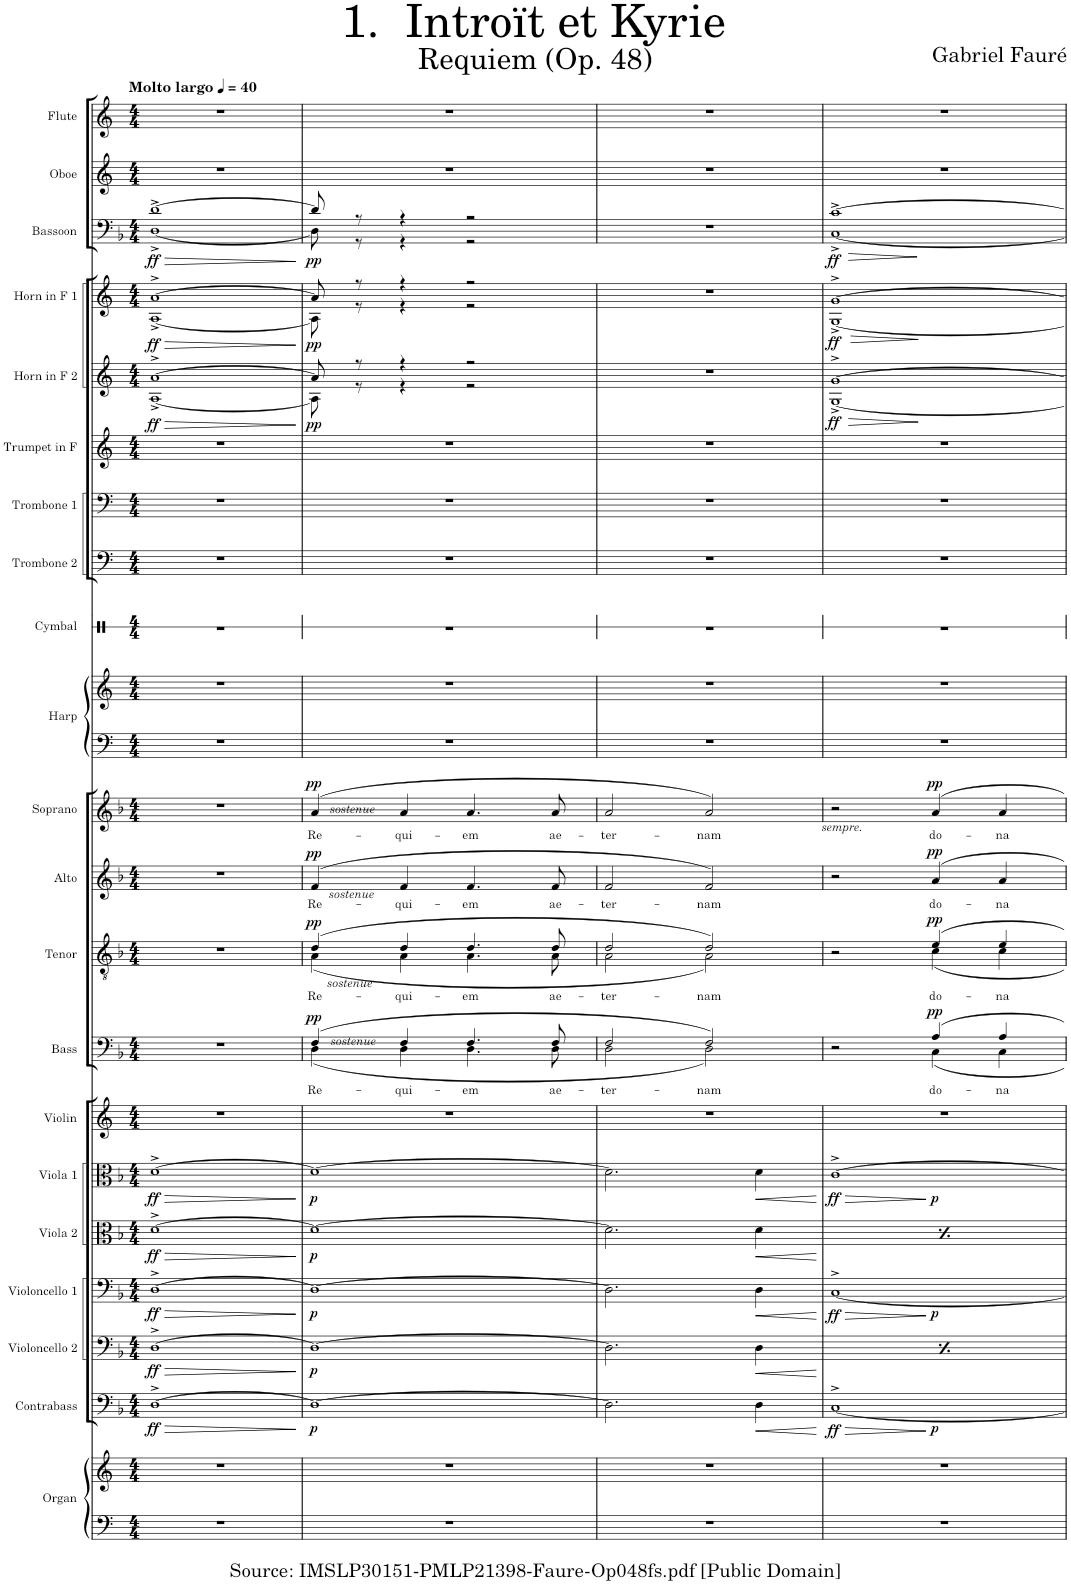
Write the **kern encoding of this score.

**kern	**kern	**kern	**dynam	**kern	**dynam	**kern	**dynam	**kern	**dynam	**kern	**dynam	**kern	**kern	**text	**dynam	**kern	**text	**dynam	**kern	**text	**dynam	**kern	**text	**dynam	**kern	**kern	**kern	**kern	**kern	**kern	**kern	**dynam	**kern	**dynam	**kern	**dynam	**kern	**kern
*part21	*part21	*part20	*part20	*part19	*part19	*part18	*part18	*part17	*part17	*part16	*part16	*part15	*part14	*part14	*part14	*part13	*part13	*part13	*part12	*part12	*part12	*part11	*part11	*part11	*part10	*part10	*part9	*part8	*part7	*part6	*part5	*part5	*part4	*part4	*part3	*part3	*part2	*part1
*staff23	*staff22	*staff21	*staff21	*staff20	*staff20	*staff19	*staff19	*staff18	*staff18	*staff17	*staff17	*staff16	*staff15	*staff15	*staff15	*staff14	*staff14	*staff14	*staff13	*staff13	*staff13	*staff12	*staff12	*staff12	*staff11	*staff10	*staff9	*staff8	*staff7	*staff6	*staff5	*staff5	*staff4	*staff4	*staff3	*staff3	*staff2	*staff1
*I"Organ	*	*I"Contrabass	*	*I"Violoncello 2	*	*I"Violoncello 1	*	*I"Viola 2	*	*I"Viola 1	*	*I"Violin	*I"Bass	*	*	*I"Tenor	*	*	*I"Alto	*	*	*I"Soprano	*	*	*I"Harp	*	*I"Cymbal	*I"Trombone 2	*I"Trombone 1	*I"Trumpet in F	*I"Horn in F 2	*	*I"Horn in F 1	*	*I"Bassoon	*	*I"Oboe	*I"Flute
*I'Org.	*	*I'Cb.	*	*I'Vc. 2	*	*I'Vc. 1	*	*I'Vla. 2	*	*I'Vla. 1	*	*I'Vln.	*I'B.	*	*	*I'T.	*	*	*I'A.	*	*	*I'S.	*	*	*I'Hrp.	*	*I'Cym.	*I'Tbn. 2	*I'Tbn. 1	*I'Tpt. in F	*	*	*	*	*I'Bsn.	*	*I'Ob.	*I'Fl.
*	*	*	*	*	*	*	*	*	*	*	*	*	*	*	*	*	*	*	*	*	*	*	*	*	*	*	*stria1	*	*	*	*	*	*	*	*	*	*	*
*clefF4	*clefG2	*clefF4	*	*clefF4	*	*clefF4	*	*clefC3	*	*clefC3	*	*clefG2	*clefF4	*	*	*clefGv2	*	*	*clefG2	*	*	*clefG2	*	*	*clefF4	*clefG2	*clefX	*clefF4	*clefF4	*clefG2	*clefG2	*	*clefG2	*	*clefF4	*	*clefG2	*clefG2
*	*	*Trd7c12	*	*	*	*	*	*	*	*	*	*	*	*	*	*	*	*	*	*	*	*	*	*	*	*	*	*	*	*Trd-3c-5	*Trd4c7	*	*Trd4c7	*	*	*	*	*
*k[]	*k[]	*k[b-]	*	*k[b-]	*	*k[b-]	*	*k[b-]	*	*k[b-]	*	*k[]	*k[b-]	*	*	*k[b-]	*	*	*k[b-]	*	*	*k[b-]	*	*	*k[]	*k[]	*k[]	*k[]	*k[]	*k[]	*k[]	*	*k[]	*	*k[b-]	*	*k[]	*k[]
*M4/4	*M4/4	*M4/4	*	*M4/4	*	*M4/4	*	*M4/4	*	*M4/4	*	*M4/4	*M4/4	*	*	*M4/4	*	*	*M4/4	*	*	*M4/4	*	*	*M4/4	*M4/4	*M4/4	*M4/4	*M4/4	*M4/4	*M4/4	*	*M4/4	*	*M4/4	*	*M4/4	*M4/4
*MM40	*MM40	*MM40	*	*MM40	*	*MM40	*	*MM40	*	*MM40	*	*MM40	*MM40	*	*	*MM40	*	*	*MM40	*	*	*MM40	*	*	*MM40	*MM40	*MM40	*MM40	*MM40	*MM40	*MM40	*	*MM40	*	*MM40	*	*MM40	*MM40
=1	=1	=1	=1	=1	=1	=1	=1	=1	=1	=1	=1	=1	=1	=1	=1	=1	=1	=1	=1	=1	=1	=1	=1	=1	=1	=1	=1	=1	=1	=1	=1	=1	=1	=1	=1	=1	=1	=1
!	!	!	!	!	!	!	!	!	!	!	!	!	!	!	!	!	!	!	!	!	!	!	!	!	!	!	!	!	!	!	!	!	!	!	!	!	!	!LO:TX:a:B:t=Molto largo
!	!	!	!LO:HP:b	!	!LO:HP:b	!	!LO:HP:b	!	!LO:HP:b	!	!LO:HP:b	!	!	!	!	!	!	!	!	!	!	!	!	!	!	!	!	!	!	!	!	!LO:HP:b	!	!LO:HP:b	!	!LO:HP:b	!	!
*	*	*	*	*	*	*	*	*	*	*	*	*	*	*	*	*	*	*	*	*	*	*	*	*	*	*	*	*	*	*	*^	*	*^	*	*^	*	*	*
!	!	!	!LO:DY:n=1:b	!	!LO:DY:n=1:b	!	!LO:DY:n=1:b	!	!LO:DY:n=1:b	!	!LO:DY:n=1:b	!	!	!	!	!	!	!	!	!	!	!	!	!	!	!	!	!	!	!	!	!	!LO:DY:n=1:b	!	!	!LO:DY:n=1:b	!	!	!LO:DY:n=1:b	!	!
1r	1r	[1D^	> ff	[1D^	> ff	[1D^	> ff	[1d^	> ff	[1d^	> ff	1r	1r	.	.	1r	.	.	1r	.	.	1r	.	.	1r	1r	1r	1r	1r	1r	[1a^>	[1A^	> ff	[1a^>	[1A^	> ff	[1d^	[1D^	> ff	1r	1r
*	*	*	*	*	*	*	*	*	*	*	*	*	*	*	*	*	*	*	*	*	*	*	*	*	*	*	*	*	*	*	*v	*v	*	*	*	*	*v	*v	*	*	*
*	*	*	*	*	*	*	*	*	*	*	*	*	*	*	*	*	*	*	*	*	*	*	*	*	*	*	*	*	*	*	*	*	*v	*v	*	*	*	*	*
.	.	.	]	.	]	.	]	.	]	.	]	.	.	.	.	.	.	.	.	.	.	.	.	.	.	.	.	.	.	.	.	]	.	]	.	]	.	.
=2	=2	=2	=2	=2	=2	=2	=2	=2	=2	=2	=2	=2	=2	=2	=2	=2	=2	=2	=2	=2	=2	=2	=2	=2	=2	=2	=2	=2	=2	=2	=2	=2	=2	=2	=2	=2	=2	=2
!	!	!	!	!	!	!	!	!	!	!	!	!	!	!	!	!	!	!	!	!	!	!LO:TX:b:i:t=sostenue	!	!	!	!	!	!	!	!	!	!	!	!	!	!	!	!
!	!	!	!	!	!	!	!	!	!	!	!	!	!	!	!	!	!	!	!LO:TX:b:i:t=sostenue	!	!	!	!	!	!	!	!	!	!	!	!	!	!	!	!	!	!	!
!	!	!	!	!	!	!	!	!	!	!	!	!	!	!	!	!LO:TX:b:i:t=sostenue	!	!	!	!	!	!	!	!	!	!	!	!	!	!	!	!	!	!	!	!	!	!
!	!	!	!	!	!	!	!	!	!	!	!	!	!LO:TX:b:i:t=sostenue	!	!	!	!	!	!	!	!	!	!	!	!	!	!	!	!	!	!	!	!	!	!	!	!	!
!	!	!	!LO:DY:b	!	!LO:DY:b	!	!LO:DY:b	!	!LO:DY:b	!	!LO:DY:b	!	!	!LO:LY:b	!LO:DY:a	!	!LO:LY:b	!LO:DY:a	!	!LO:LY:b	!LO:DY:a	!	!LO:LY:b	!LO:DY:a	!	!	!	!	!	!	!	!LO:DY:b	!	!LO:DY:b	!	!LO:DY:b	!	!
*	*	*	*	*	*	*	*	*	*	*	*	*	*^	*	*	*^	*	*	*	*	*	*	*	*	*	*	*	*	*	*	*^	*	*^	*	*^	*	*	*
1r	1r	1D_	p	1D_	p	1D_	p	1d_	p	1d_	p	1r	(>4F/	(4D\	Re-	pp	(>4d/	(4A\	Re-	pp	(>4f/	Re-	pp	(>4a/	Re-	pp	1r	1r	1r	1r	1r	1r	8a/]	8A\]	pp	8a/]	8A\]	pp	8d/]	8D\]	pp	1r	1r
.	.	.	.	.	.	.	.	.	.	.	.	.	.	.	.	.	.	.	.	.	.	.	.	.	.	.	.	.	.	.	.	.	8r	8r	.	8r	8r	.	8r	8r	.	.	.
!	!	!	!	!	!	!	!	!	!	!	!	!	!	!	!LO:LY:b	!	!	!	!LO:LY:b	!	!	!LO:LY:b	!	!	!LO:LY:b	!	!	!	!	!	!	!	!	!	!	!	!	!	!	!	!	!	!
.	.	.	.	.	.	.	.	.	.	.	.	.	4F/	4D\	-qui-	.	4d/	4A\	-qui-	.	4f/	-qui-	.	4a/	-qui-	.	.	.	.	.	.	.	4r	4r	.	4r	4r	.	4r	4r	.	.	.
!	!	!	!	!	!	!	!	!	!	!	!	!	!	!	!LO:LY:b	!	!	!	!LO:LY:b	!	!	!LO:LY:b	!	!	!LO:LY:b	!	!	!	!	!	!	!	!	!	!	!	!	!	!	!	!	!	!
.	.	.	.	.	.	.	.	.	.	.	.	.	4.F/	4.D\	-em	.	4.d/	4.A\	-em	.	4.f/	-em	.	4.a/	-em	.	.	.	.	.	.	.	2r	2r	.	2r	2r	.	2r	2r	.	.	.
!	!	!	!	!	!	!	!	!	!	!	!	!	!	!	!LO:LY:b	!	!	!	!LO:LY:b	!	!	!LO:LY:b	!	!	!LO:LY:b	!	!	!	!	!	!	!	!	!	!	!	!	!	!	!	!	!	!
.	.	.	.	.	.	.	.	.	.	.	.	.	8F/	8D\	ae-	.	8d/	8A\	ae-	.	8f/	ae-	.	8a/	ae-	.	.	.	.	.	.	.	.	.	.	.	.	.	.	.	.	.	.
*	*	*	*	*	*	*	*	*	*	*	*	*	*	*	*	*	*	*	*	*	*	*	*	*	*	*	*	*	*	*	*	*	*v	*v	*	*	*	*	*v	*v	*	*	*
*	*	*	*	*	*	*	*	*	*	*	*	*	*	*	*	*	*	*	*	*	*	*	*	*	*	*	*	*	*	*	*	*	*	*	*v	*v	*	*	*	*	*
=3	=3	=3	=3	=3	=3	=3	=3	=3	=3	=3	=3	=3	=3	=3	=3	=3	=3	=3	=3	=3	=3	=3	=3	=3	=3	=3	=3	=3	=3	=3	=3	=3	=3	=3	=3	=3	=3	=3	=3	=3
!	!	!	!	!	!	!	!	!	!	!	!	!	!	!	!LO:LY:b	!	!	!	!LO:LY:b	!	!	!LO:LY:b	!	!	!LO:LY:b	!	!	!	!	!	!	!	!	!	!	!	!	!	!	!
1r	1r	2.D\]	.	2.D\]	.	2.D\]	.	2.d\]	.	2.d\]	.	1r	2F/	2D\	-ter-	.	2d/	2A\	-ter-	.	2f/	-ter-	.	2a/	-ter-	.	1r	1r	1r	1r	1r	1r	1r	.	1r	.	1r	.	1r	1r
!	!	!	!	!	!	!	!	!	!	!	!	!	!	!	!LO:LY:b	!	!	!	!LO:LY:b	!	!	!LO:LY:b	!	!	!LO:LY:b	!	!	!	!	!	!	!	!	!	!	!	!	!	!	!
.	.	.	.	.	.	.	.	.	.	.	.	.	2F/)	2D\)	-nam	.	2d/)	2A\)	-nam	.	2f/)	-nam	.	2a/)	-nam	.	.	.	.	.	.	.	.	.	.	.	.	.	.	.
!	!	!	!LO:HP:b	!	!LO:HP:b	!	!LO:HP:b	!	!LO:HP:b	!	!LO:HP:b	!	!	!	!	!	!	!	!	!	!	!	!	!	!	!	!	!	!	!	!	!	!	!	!	!	!	!	!	!
.	.	4D\	<	4D\	<	4D\	<	4d\	<	4d\	<	.	.	.	.	.	.	.	.	.	.	.	.	.	.	.	.	.	.	.	.	.	.	.	.	.	.	.	.	.
*	*	*	*	*	*	*	*	*	*	*	*	*	*v	*v	*	*	*	*	*	*	*	*	*	*	*	*	*	*	*	*	*	*	*	*	*	*	*	*	*	*
*	*	*	*	*	*	*	*	*	*	*	*	*	*	*	*	*v	*v	*	*	*	*	*	*	*	*	*	*	*	*	*	*	*	*	*	*	*	*	*	*
.	.	.	[	.	[	.	[	.	[	.	[	.	.	.	.	.	.	.	.	.	.	.	.	.	.	.	.	.	.	.	.	.	.	.	.	.	.	.
=4	=4	=4	=4	=4	=4	=4	=4	=4	=4	=4	=4	=4	=4	=4	=4	=4	=4	=4	=4	=4	=4	=4	=4	=4	=4	=4	=4	=4	=4	=4	=4	=4	=4	=4	=4	=4	=4	=4
!	!	!	!	!	!	!	!	!	!	!	!	!	!	!	!	!	!	!	!	!	!	!LO:TX:b:i:t=sempre.	!	!	!	!	!	!	!	!	!	!	!	!	!	!	!	!
!	!	!	!LO:HP:b	!	!	!	!LO:HP:b	!	!	!	!LO:HP:b	!	!	!	!	!	!	!	!	!	!	!	!	!	!	!	!	!	!	!	!	!LO:HP:b	!	!LO:HP:b	!	!LO:HP:b	!	!
*	*	*^	*	*	*	*^	*	*	*	*^	*	*	*^	*	*	*^	*	*	*	*	*	*	*	*	*	*	*	*	*	*	*^	*	*^	*	*^	*	*	*
*	*	*	*	*	*	*	*	*	*	*	*	*	*	*	*	*	*	*	*	*	*	*	*	*	*	*	*	*	*	*	*	*	*	*	*	*	*^	*	*	*^	*	*	*^	*	*	*
!	!	!	!	!LO:DY:n=1:b	!	!	!	!	!LO:DY:n=1:b	!	!	!	!	!LO:DY:n=1:b	!	!	!	!	!	!	!	!	!	!	!	!	!	!	!	!	!	!	!	!	!	!	!	!	!LO:DY:n=1:b	!	!	!	!LO:DY:n=1:b	!	!	!	!LO:DY:n=1:b	!	!
1r	1r	[1C^>	[2C	> ff	2.D\]	.	[1C^>	[2C	> ff	2.d\]	.	[1c^	[2c	> ff	1r	2r	2ryy	.	.	2r	2ryy	.	.	2r	.	.	2r	.	.	1r	1r	1r	1r	1r	1r	[1g^>	[1G^	[>2G	> ff	[1g^>	[1G^	[>2G	> ff	[1c^	[1C^	[>2C	> ff	1r	1r
!	!	!	!	!LO:DY:n=2:b	!	!	!	!	!LO:DY:n=2:b	!	!	!	!	!LO:DY:n=2:b	!	!	!	!LO:LY:b	!LO:DY:a	!	!	!LO:LY:b	!LO:DY:a	!	!LO:LY:b	!LO:DY:a	!	!LO:LY:b	!LO:DY:a	!	!	!	!	!	!	!	!	!	!	!	!	!	!	!	!	!	!	!	!
.	.	.	2C]	] p	.	.	.	2C]	] p	.	.	.	2c]	] p	.	4A/	4C\	do-	pp	4e/	4c\	do-	pp	4a/	do-	pp	4a/	do-	pp	.	.	.	.	.	.	.	.	2G]	]	.	.	2G]	]	.	.	2C]	]	.	.
!	!	!	!	!	!	!	!	!	!	!	!	!	!	!	!	!	!	!LO:LY:b	!	!	!	!LO:LY:b	!	!	!LO:LY:b	!	!	!LO:LY:b	!	!	!	!	!	!	!	!	!	!	!	!	!	!	!	!	!	!	!	!	!
.	.	.	.	.	4D\	.	.	.	.	4d\	.	.	.	.	.	4A/	4C\	-na	.	4e/	4c\	-na	.	4a/	-na	.	4a/	-na	.	.	.	.	.	.	.	.	.	.	.	.	.	.	.	.	.	.	.	.	.
*	*	*	*	*	*	*	*	*	*	*	*	*	*	*	*	*v	*v	*	*	*	*	*	*	*	*	*	*	*	*	*	*	*	*	*	*	*v	*v	*v	*	*v	*v	*v	*	*v	*v	*v	*	*	*
*	*	*v	*v	*	*	*	*v	*v	*	*	*	*v	*v	*	*	*	*	*	*v	*v	*	*	*	*	*	*	*	*	*	*	*	*	*	*	*	*	*	*	*	*	*	*
=	=	=	=	=	=	=	=	=	=	=	=	=	=	=	=	=	=	=	=	=	=	=	=	=	=	=	=	=	=	=	=	=	=	=	=	=	=	=
*-	*-	*-	*-	*-	*-	*-	*-	*-	*-	*-	*-	*-	*-	*-	*-	*-	*-	*-	*-	*-	*-	*-	*-	*-	*-	*-	*-	*-	*-	*-	*-	*-	*-	*-	*-	*-	*-	*-
